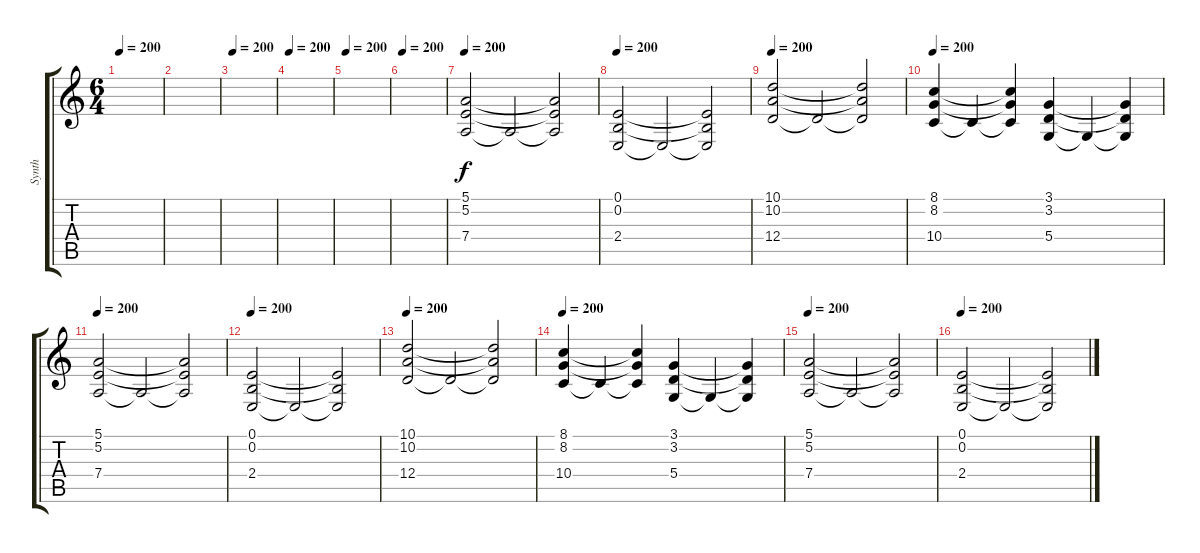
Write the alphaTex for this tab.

\track ("Synth" "Synth") {instrument stringensemble1}
\staff {score tabs}
\tuning (E4 B3 G3 D3 A2 E2) {hide}
\ts (6 4)
\tempo 200
\clef g2
\ks c
|
|
\tempo 200
|
\tempo 200
|
\tempo 200
|
\tempo 200
|
\tempo 200
(5.1 5.2 7.4).2 7.4{t}.2 (5.1{t} 5.2{t} 7.4{t}).2 |
\tempo 200
(0.1 0.2 2.4).2 2.4{t}.2 (0.1{t} 0.2{t} 2.4{t}).2 |
\tempo 200
(10.1 10.2 12.4).2 12.4{t}.2 (10.1{t} 10.2{t} 12.4{t}).2 |
\tempo 200
(8.1 8.2 10.4).4 10.4{t}.4 (8.1{t} 8.2{t} 10.4{t}).4 (3.1 3.2 5.4).4 5.4{t}.4 (3.1{t} 3.2{t} 5.4{t}).4 |
\tempo 200
(5.1 5.2 7.4).2 7.4{t}.2 (5.1{t} 5.2{t} 7.4{t}).2 |
\tempo 200
(0.1 0.2 2.4).2 2.4{t}.2 (0.1{t} 0.2{t} 2.4{t}).2 |
\tempo 200
(10.1 10.2 12.4).2 12.4{t}.2 (10.1{t} 10.2{t} 12.4{t}).2 |
\tempo 200
(8.1 8.2 10.4).4 10.4{t}.4 (8.1{t} 8.2{t} 10.4{t}).4 (3.1 3.2 5.4).4 5.4{t}.4 (3.1{t} 3.2{t} 5.4{t}).4 |
\tempo 200
(5.1 5.2 7.4).2 7.4{t}.2 (5.1{t} 5.2{t} 7.4{t}).2 |
\tempo 200
(0.1 0.2 2.4).2 2.4{t}.2 (0.1{t} 0.2{t} 2.4{t}).2
